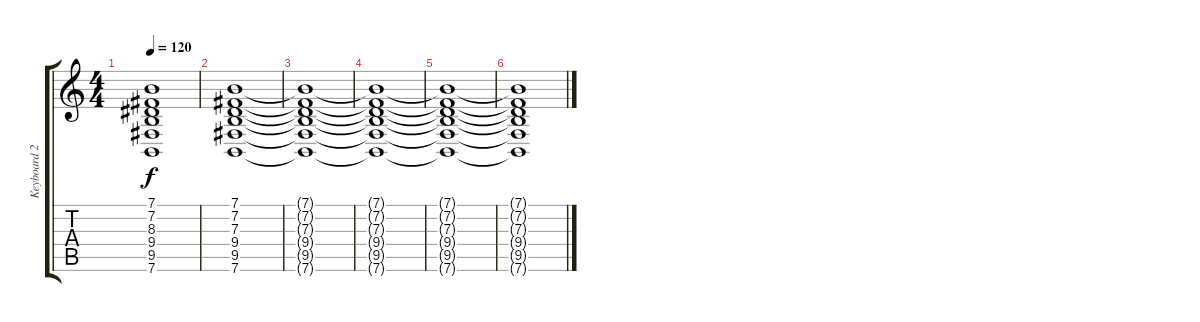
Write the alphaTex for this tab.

\track ("Keyboard 2" "Keyboard 2") {instrument fx1rain}
\staff {score tabs}
\tuning (E4 B3 G3 D3 A2 E2) {hide}
\ts (4 4)
\tempo 120
\clef g2
\ks c
(7.1 7.2 8.3 9.4 9.5 7.6).1{dy f} |
(7.1 7.2 7.3 9.4 9.5 7.6).1 |
(7.1{t} 7.2{t} 7.3{t} 9.4{t} 9.5{t} 7.6{t}).1 |
(7.1{t} 7.2{t} 7.3{t} 9.4{t} 9.5{t} 7.6{t}).1 |
(7.1{t} 7.2{t} 7.3{t} 9.4{t} 9.5{t} 7.6{t}).1 |
(7.1{t} 7.2{t} 7.3{t} 9.4{t} 9.5{t} 7.6{t}).1
